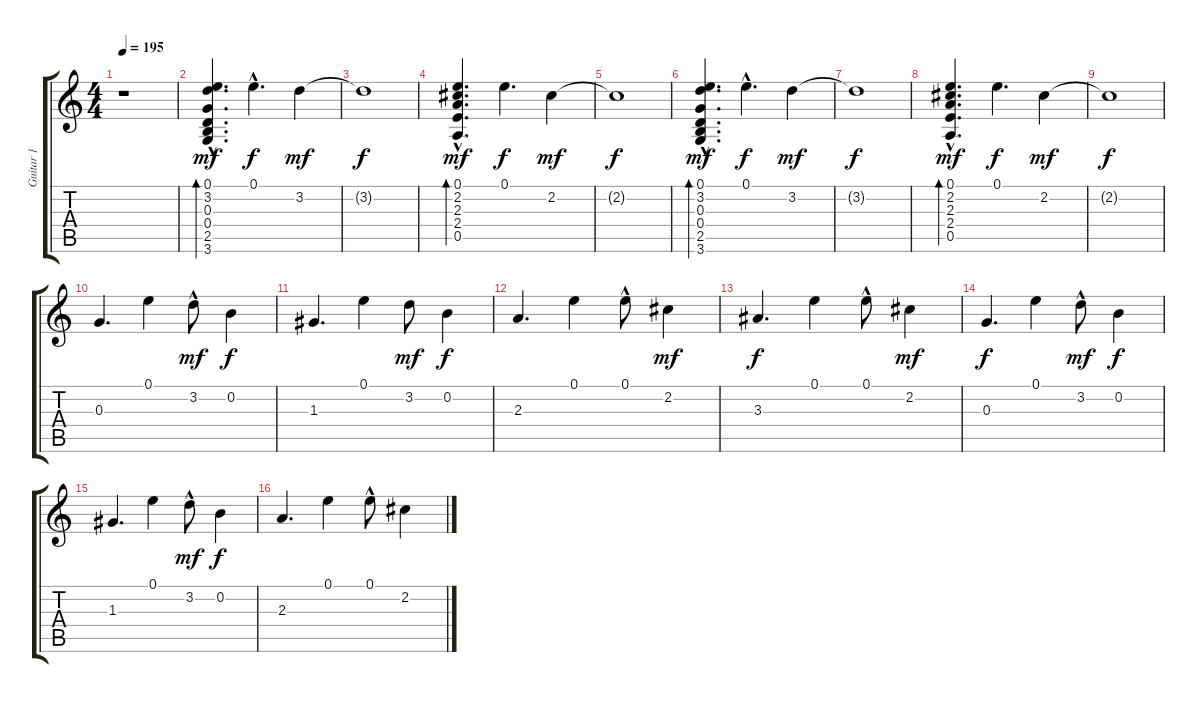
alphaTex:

\track ("Guitar 1" "Guitar 1") {instrument acousticguitarsteel}
\staff {score tabs}
\tuning (E4 B3 G3 D3 A2 E2) {hide}
\ts (4 4)
\tempo 195
\clef g2
\ks c
r.1{dy mf} |
(0.1{hac} 3.2{hac} 0.3{hac} 0.4{hac} 2.5 3.6).4{d bd 120 instrument electricguitarclean} 0.1{hac}.4{d dy f} 3.2.4{dy mf} |
3.2{t}.1{dy f} |
(0.1{hac} 2.2{hac} 2.3{hac} 2.4{hac} 0.5{hac}).4{d bd 120 dy mf} 0.1.4{d dy f} 2.2.4{dy mf} |
2.2{t}.1{dy f} |
(0.1{hac} 3.2{hac} 0.3{hac} 0.4{hac} 2.5 3.6).4{d bd 120 dy mf instrument electricguitarclean} 0.1{hac}.4{d dy f} 3.2.4{dy mf} |
3.2{t}.1{dy f} |
(0.1{hac} 2.2{hac} 2.3{hac} 2.4{hac} 0.5{hac}).4{d bd 120 dy mf} 0.1.4{d dy f} 2.2.4{dy mf} |
2.2{t}.1{dy f} |
0.3.4{d balance 5 instrument acousticguitarnylon} 0.1.4 3.2{hac}.8{dy mf} 0.2.4{dy f} |
1.3.4{d} 0.1.4 3.2.8{dy mf} 0.2.4{dy f} |
2.3.4{d} 0.1.4 0.1{hac}.8 2.2.4{dy mf} |
3.3.4{d dy f} 0.1.4 0.1{hac}.8 2.2.4{dy mf} |
0.3.4{d dy f} 0.1.4 3.2{hac}.8{dy mf} 0.2.4{dy f} |
1.3.4{d} 0.1.4 3.2{hac}.8{dy mf} 0.2.4{dy f} |
2.3.4{d} 0.1.4 0.1{hac}.8 2.2.4
